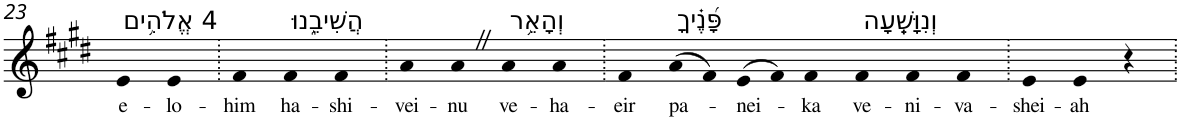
**kern	**text
*part1	*part1
*staff1	*staff1
*I"Piano	*
*I'Pno	*
!!LO:PB:g=z
*clefG2	*
*k[f#c#g#d#]	*
*E:	*
=23	=23
!LO:TX:a:t=4 אֱלֹהִ֥ים	!
!	!LO:LY:b
4e	e-
!	!LO:LY:b
4e	-lo-
=24.	=24.
!	!LO:LY:b
4f#	-him
!LO:TX:a:t=הֲשִׁיבֵ֑נוּ	!
!	!LO:LY:b
4f#	ha-
!	!LO:LY:b
4f#	-shi-
=25.	=25.
!	!LO:LY:b
4a	-vei-
!	!LO:LY:b
4aZ	-nu
!LO:TX:a:t=וְהָאֵ֥ר	!
!	!LO:LY:b
4a	ve-
!	!LO:LY:b
4a	-ha-
=26.	=26.
!	!LO:LY:b
4f#	-eir
!LO:TX:a:t=פָּ֝נֶ֗יךָ	!
!	!LO:LY:b
(>8a	pa-
8f#)	.
!	!LO:LY:b
(>8e	-nei-
8f#)	.
!	!LO:LY:b
4f#	-ka
!LO:TX:a:t=וְנִוָּשֵֽׁעָה	!
!	!LO:LY:b
4f#	ve-
!	!LO:LY:b
4f#	-ni-
!	!LO:LY:b
4f#	-va-
=27.	=27.
!	!LO:LY:b
4e	-shei-
!	!LO:LY:b
4e	-ah
4r	.
=.	=.
*-	*-
